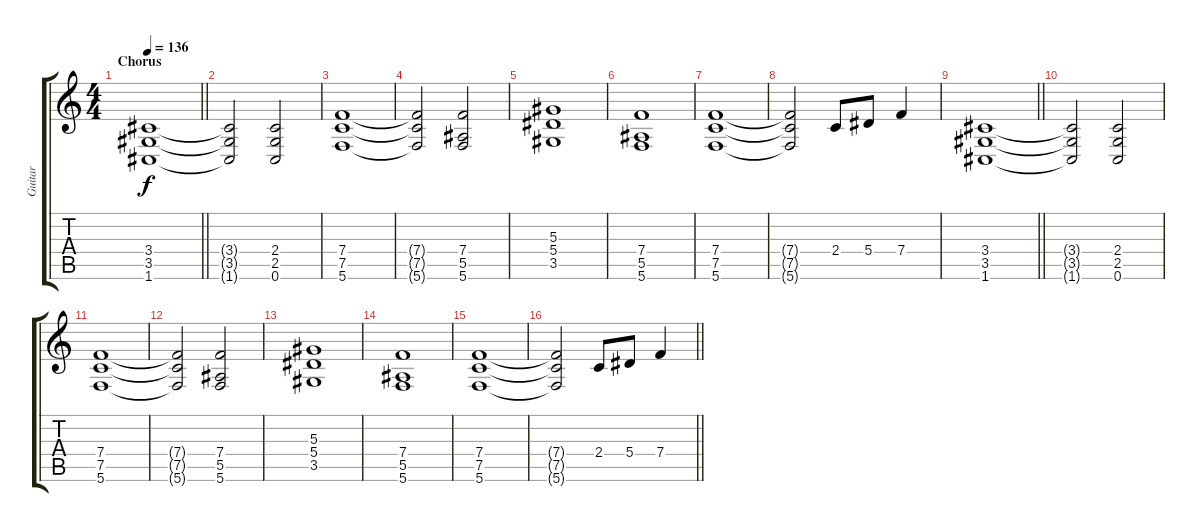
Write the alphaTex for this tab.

\track ("Guitar" "Guitar") {instrument distortionguitar}
\staff {score tabs}
\tuning (C4 G3 Eb3 Bb2 F2 C2) {hide}
\ts (4 4)
\section ("" "Chorus")
\tempo 136
\clef g2
\barLineRight lightlight
\ks c
(3.4 3.5 1.6).1{dy f volume 15 balance 0} |
(3.4{t} 3.5{t} 1.6{t}).2 (2.4 2.5 0.6).2 |
(7.4 7.5 5.6).1 |
(7.4{t} 7.5{t} 5.6{t}).2 (7.4 5.5 5.6).2 |
(5.3 5.4 3.5).1 |
(7.4 5.5 5.6).1 |
(7.4 7.5 5.6).1 |
(7.4{t} 7.5{t} 5.6{t}).2 2.4.8{balance 8} 5.4.8 7.4.4 |
\barLineRight lightlight
(3.4 3.5 1.6).1{balance 0} |
(3.4{t} 3.5{t} 1.6{t}).2 (2.4 2.5 0.6).2 |
(7.4 7.5 5.6).1 |
(7.4{t} 7.5{t} 5.6{t}).2 (7.4 5.5 5.6).2 |
(5.3 5.4 3.5).1 |
(7.4 5.5 5.6).1 |
(7.4 7.5 5.6).1 |
\barLineRight lightlight
(7.4{t} 7.5{t} 5.6{t}).2 2.4.8{balance 8} 5.4.8 7.4.4
